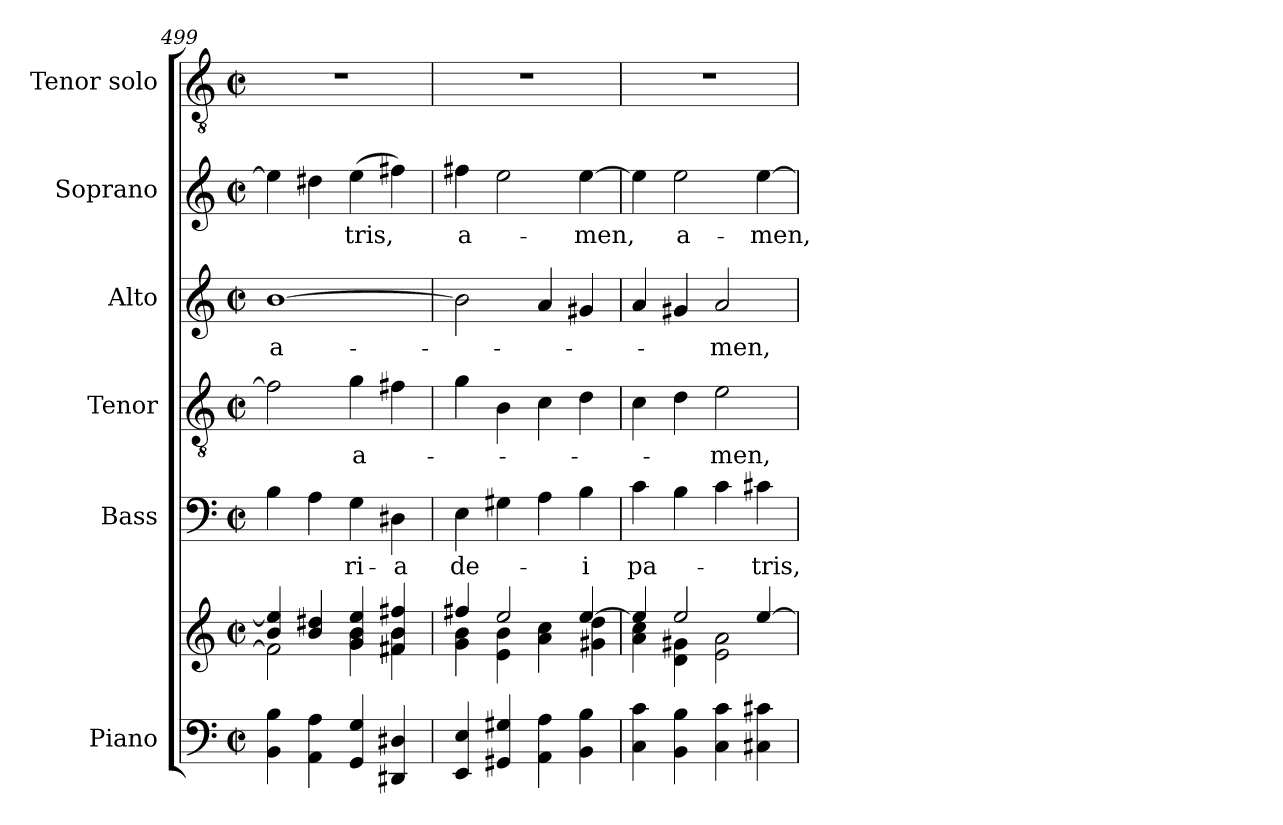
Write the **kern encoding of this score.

**kern	**kern	**kern	**text	**kern	**text	**kern	**text	**kern	**text	**kern
*part6	*part6	*part5	*part5	*part4	*part4	*part3	*part3	*part2	*part2	*part1
*staff7	*staff6	*staff5	*staff5	*staff4	*staff4	*staff3	*staff3	*staff2	*staff2	*staff1
*I"Piano	*	*I"Bass	*	*I"Tenor	*	*I"Alto	*	*I"Soprano	*	*I"Tenor solo
*I'Pno.	*	*I'B.	*	*I'T.	*	*I'A.	*	*I'S.	*	*I'T.s
*clefF4	*clefG2	*clefF4	*	*clefGv2	*	*clefG2	*	*clefG2	*	*clefGv2
*k[]	*k[]	*k[]	*	*k[]	*	*k[]	*	*k[]	*	*k[]
*M2/2	*M2/2	*M2/2	*	*M2/2	*	*M2/2	*	*M2/2	*	*M2/2
*met(c|)	*met(c|)	*met(c|)	*	*met(c|)	*	*met(c|)	*	*met(c|)	*	*met(c|)
=499	=499	=499	=499	=499	=499	=499	=499	=499	=499	=499
*	*^	*	*	*	*	*	*	*	*	*
!	!	!	!	!	!	!	!	!LO:LY:b	!	!	!
4BB\ 4B\	4b/ 4ee/]	2f#\]	4B\	.	2f#\]	.	[1b	a-	4ee\]	.	1r
4AA\ 4A\	4b/ 4dd#X/	.	4A\	.	.	.	.	.	4dd#X\	.	.
!	!	!	!	!LO:LY:b	!	!LO:LY:b	!	!	!	!LO:LY:b	!
4GG/ 4G/	4g/ 4b/ 4ee/	4g\ 4b\	4G\	-ri-	4g\	a-	.	.	(>4ee\	-tris,	.
!	!	!	!	!LO:LY:b	!	!	!	!	!	!	!
4DD#X/ 4D#X/	4f#X/ 4b/ 4ff#X/	4f#\ 4b\	4D#X\	-a	4f#X\	.	.	.	4ff#X\)	.	.
=500	=500	=500	=500	=500	=500	=500	=500	=500	=500	=500	=500
!	!	!	!	!LO:LY:b	!	!	!	!	!	!LO:LY:b	!
4EE/ 4E/	4ff#X/	4g\ 4b\	4E\	de-	4g\	.	2b\]	.	4ff#X\	a-	1r
4GG#X/ 4G#X/	2ee/	4e\ 4b\	4G#X\	.	4B\	.	.	.	2ee\	.	.
4AA\ 4A\	.	4a\ 4cc\	4A\	.	4c\	.	4a/	.	.	.	.
!	!	!	!	!LO:LY:b	!	!	!	!	!	!LO:LY:b	!
4BB\ 4B\	[4ee/	4g#X\ 4dd\	4B\	-i	4d\	.	4g#X/	.	[4ee\	-men,	.
=501	=501	=501	=501	=501	=501	=501	=501	=501	=501	=501	=501
!	!	!	!	!LO:LY:b	!	!	!	!	!	!	!
4C\ 4c\	4ee/]	4a\ 4cc\	4c\	pa-	4c\	.	4a/	.	4ee\]	.	1r
!	!	!	!	!	!	!	!	!	!	!LO:LY:b	!
4BB\ 4B\	2ee/	4d\ 4g#X\	4B\	.	4d\	.	4g#X/	.	2ee\	a-	.
!	!	!	!	!	!	!LO:LY:b	!	!LO:LY:b	!	!	!
4C\ 4c\	.	2e\ 2a\	4c\	.	2e\	-men,	2a/	-men,	.	.	.
!	!	!	!	!LO:LY:b	!	!	!	!	!	!LO:LY:b	!
4C#X\ 4c#X\	[4ee/	.	4c#X\	-tris,	.	.	.	.	[4ee\	-men,	.
*	*v	*v	*	*	*	*	*	*	*	*	*
=	=	=	=	=	=	=	=	=	=	=
*-	*-	*-	*-	*-	*-	*-	*-	*-	*-	*-
